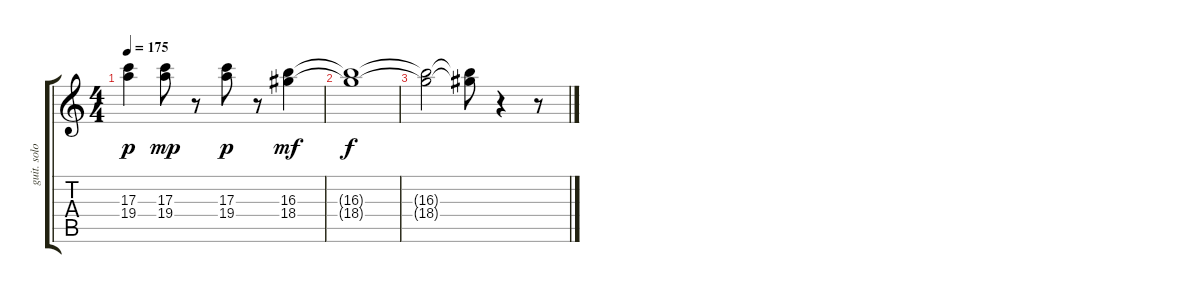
\track ("guit. solo" "guit. solo") {instrument electricguitarjazz}
\staff {score tabs}
\tuning (E4 B3 G3 D3 A2 E2) {hide}
\ts (4 4)
\tempo 175
\clef g2
\ks c
(17.3 19.4).4{dy p} (17.3 19.4).8{dy mp} r.8 (17.3 19.4).8{dy p} r.8 (16.3 18.4).4{dy mf} |
(16.3{t} 18.4{t}).1{dy f} |
(16.3{t} 18.4{t}).2 (16.3{t} 18.4{t}).8 r.4 r.8
